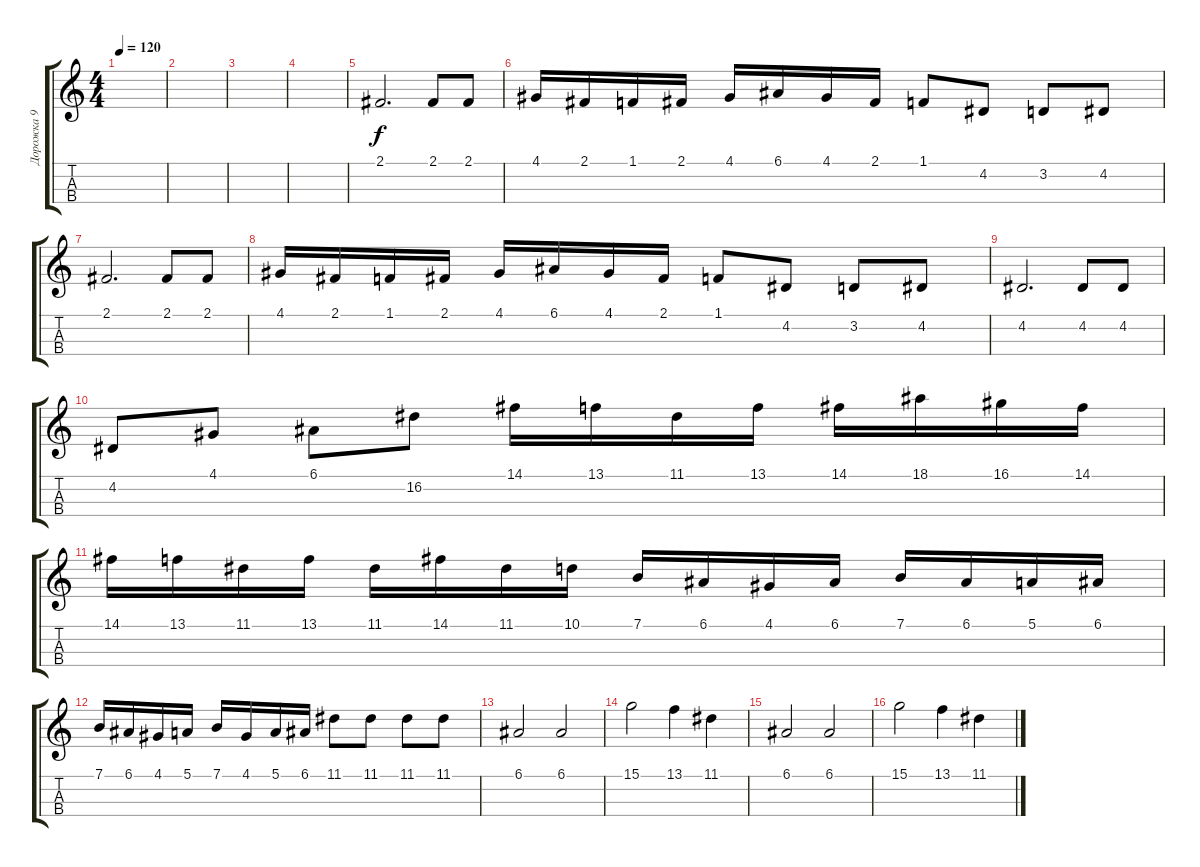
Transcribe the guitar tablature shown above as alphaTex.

\track ("Дорожка 9" "Дорожка 9") {instrument tenorsax}
\staff {score tabs}
\tuning (E4 B3 G3 D3) {hide}
\ts (4 4)
\tempo 120
\clef g2
\ks c
|
|
|
|
2.1.2{d} 2.1.8 2.1.8 |
4.1.16 2.1.16 1.1.16 2.1.16 4.1.16 6.1.16 4.1.16 2.1.16 1.1.8 4.2.8 3.2.8 4.2.8 |
2.1.2{d} 2.1.8 2.1.8 |
4.1.16 2.1.16 1.1.16 2.1.16 4.1.16 6.1.16 4.1.16 2.1.16 1.1.8 4.2.8 3.2.8 4.2.8 |
4.2.2{d} 4.2.8 4.2.8 |
4.2.8 4.1.8 6.1.8 16.2.8 14.1.16 13.1.16 11.1.16 13.1.16 14.1.16 18.1.16 16.1.16 14.1.16 |
14.1.16 13.1.16 11.1.16 13.1.16 11.1.16 14.1.16 11.1.16 10.1.16 7.1.16 6.1.16 4.1.16 6.1.16 7.1.16 6.1.16 5.1.16 6.1.16 |
7.1.16 6.1.16 4.1.16 5.1.16 7.1.16 4.1.16 5.1.16 6.1.16 11.1.8 11.1.8 11.1.8 11.1.8 |
6.1.2 6.1.2 |
15.1.2 13.1.4 11.1.4 |
6.1.2 6.1.2 |
15.1.2 13.1.4 11.1.4
